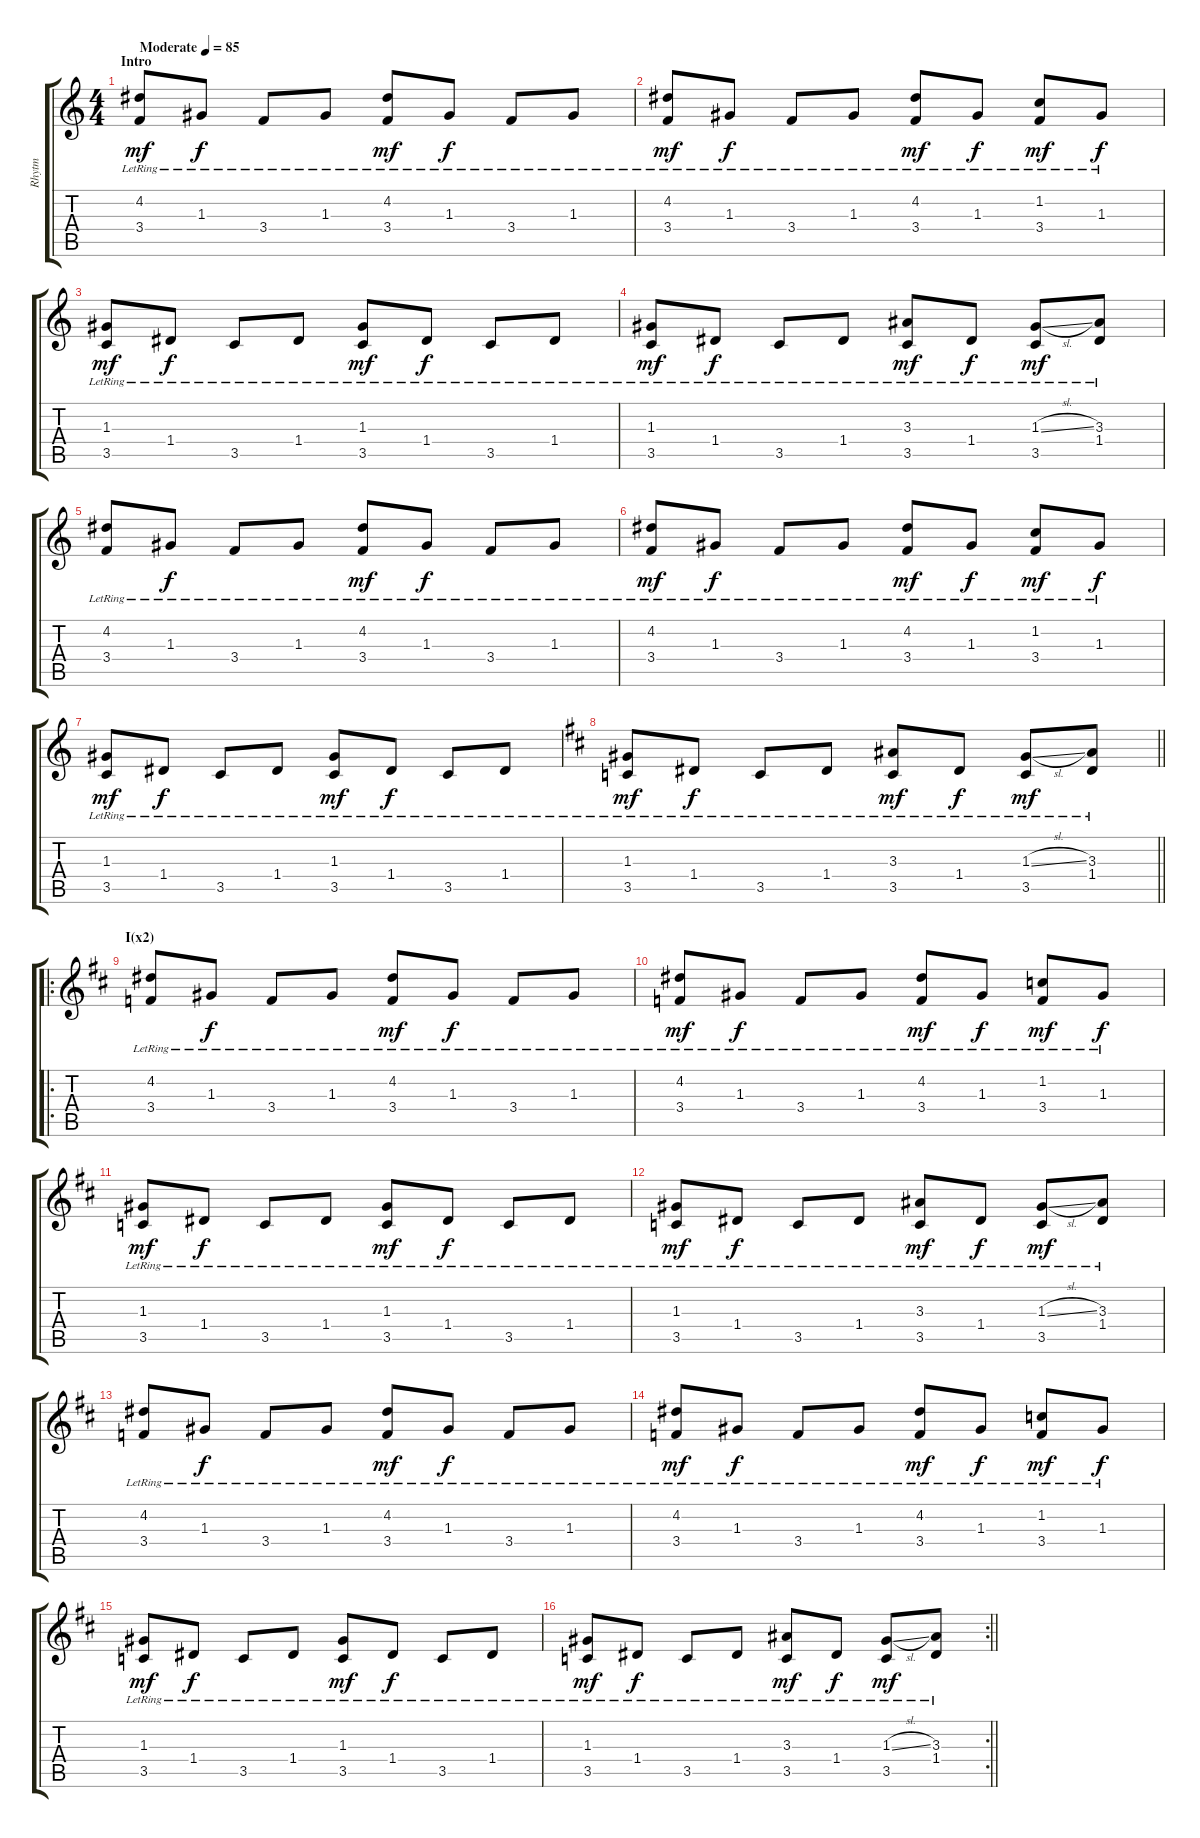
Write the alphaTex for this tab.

\track ("Rhytm" "Rhytm") {instrument acousticguitarsteel}
\staff {score tabs}
\tuning (E4 B3 G3 D3 A2 E2) {hide}
\ts (4 4)
\section ("" "Intro")
\tempo (85 "Moderate")
\clef g2
\ks c
(4.2{lr} 3.4{lr}).8{dy mf instrument acousticguitarsteel} 1.3{lr}.8{dy f} 3.4{lr}.8 1.3{lr}.8 (4.2{lr} 3.4{lr}).8{dy mf} 1.3{lr}.8{dy f} 3.4{lr}.8 1.3{lr}.8 |
(4.2{lr} 3.4{lr}).8{dy mf} 1.3{lr}.8{dy f} 3.4{lr}.8 1.3{lr}.8 (4.2{lr} 3.4{lr}).8{dy mf} 1.3{lr}.8{dy f} (1.2{lr} 3.4{lr}).8{dy mf} 1.3{lr}.8{dy f} |
(1.3{lr} 3.5{lr}).8{dy mf} 1.4{lr}.8{dy f} 3.5{lr}.8 1.4{lr}.8 (1.3{lr} 3.5{lr}).8{dy mf} 1.4{lr}.8{dy f} 3.5{lr}.8 1.4{lr}.8 |
(1.3{lr} 3.5{lr}).8{dy mf} 1.4{lr}.8{dy f} 3.5{lr}.8 1.4{lr}.8 (3.3{lr} 3.5{lr}).8{dy mf} 1.4{lr}.8{dy f} (1.3{sl lr} 3.5{lr}).8{dy mf} (3.3{lr} 1.4{lr}).8 |
(4.2{lr} 3.4{lr}).8 1.3{lr}.8{dy f} 3.4{lr}.8 1.3{lr}.8 (4.2{lr} 3.4{lr}).8{dy mf} 1.3{lr}.8{dy f} 3.4{lr}.8 1.3{lr}.8 |
(4.2{lr} 3.4{lr}).8{dy mf} 1.3{lr}.8{dy f} 3.4{lr}.8 1.3{lr}.8 (4.2{lr} 3.4{lr}).8{dy mf} 1.3{lr}.8{dy f} (1.2{lr} 3.4{lr}).8{dy mf} 1.3{lr}.8{dy f} |
(1.3{lr} 3.5{lr}).8{dy mf} 1.4{lr}.8{dy f} 3.5{lr}.8 1.4{lr}.8 (1.3{lr} 3.5{lr}).8{dy mf} 1.4{lr}.8{dy f} 3.5{lr}.8 1.4{lr}.8 |
\barLineRight lightlight
\ks d
(1.3{lr} 3.5{lr}).8{dy mf} 1.4{lr}.8{dy f} 3.5{lr}.8 1.4{lr}.8 (3.3{lr} 3.5{lr}).8{dy mf} 1.4{lr}.8{dy f} (1.3{sl lr} 3.5{lr}).8{dy mf} (3.3{lr} 1.4{lr}).8 |
\ro
\section ("" "I(x2)")
(4.2{lr} 3.4{lr}).8 1.3{lr}.8{dy f} 3.4{lr}.8 1.3{lr}.8 (4.2{lr} 3.4{lr}).8{dy mf} 1.3{lr}.8{dy f} 3.4{lr}.8 1.3{lr}.8 |
(4.2{lr} 3.4{lr}).8{dy mf} 1.3{lr}.8{dy f} 3.4{lr}.8 1.3{lr}.8 (4.2{lr} 3.4{lr}).8{dy mf} 1.3{lr}.8{dy f} (1.2{lr} 3.4{lr}).8{dy mf} 1.3{lr}.8{dy f} |
(1.3{lr} 3.5{lr}).8{dy mf} 1.4{lr}.8{dy f} 3.5{lr}.8 1.4{lr}.8 (1.3{lr} 3.5{lr}).8{dy mf} 1.4{lr}.8{dy f} 3.5{lr}.8 1.4{lr}.8 |
(1.3{lr} 3.5{lr}).8{dy mf} 1.4{lr}.8{dy f} 3.5{lr}.8 1.4{lr}.8 (3.3{lr} 3.5{lr}).8{dy mf} 1.4{lr}.8{dy f} (1.3{sl lr} 3.5{lr}).8{dy mf} (3.3{lr} 1.4{lr}).8 |
(4.2{lr} 3.4{lr}).8 1.3{lr}.8{dy f} 3.4{lr}.8 1.3{lr}.8 (4.2{lr} 3.4{lr}).8{dy mf} 1.3{lr}.8{dy f} 3.4{lr}.8 1.3{lr}.8 |
(4.2{lr} 3.4{lr}).8{dy mf} 1.3{lr}.8{dy f} 3.4{lr}.8 1.3{lr}.8 (4.2{lr} 3.4{lr}).8{dy mf} 1.3{lr}.8{dy f} (1.2{lr} 3.4{lr}).8{dy mf} 1.3{lr}.8{dy f} |
(1.3{lr} 3.5{lr}).8{dy mf} 1.4{lr}.8{dy f} 3.5{lr}.8 1.4{lr}.8 (1.3{lr} 3.5{lr}).8{dy mf} 1.4{lr}.8{dy f} 3.5{lr}.8 1.4{lr}.8 |
\rc 2
\barLineRight lightlight
(1.3{lr} 3.5{lr}).8{dy mf} 1.4{lr}.8{dy f} 3.5{lr}.8 1.4{lr}.8 (3.3{lr} 3.5{lr}).8{dy mf} 1.4{lr}.8{dy f} (1.3{sl lr} 3.5{lr}).8{dy mf} (3.3{lr} 1.4{lr}).8
